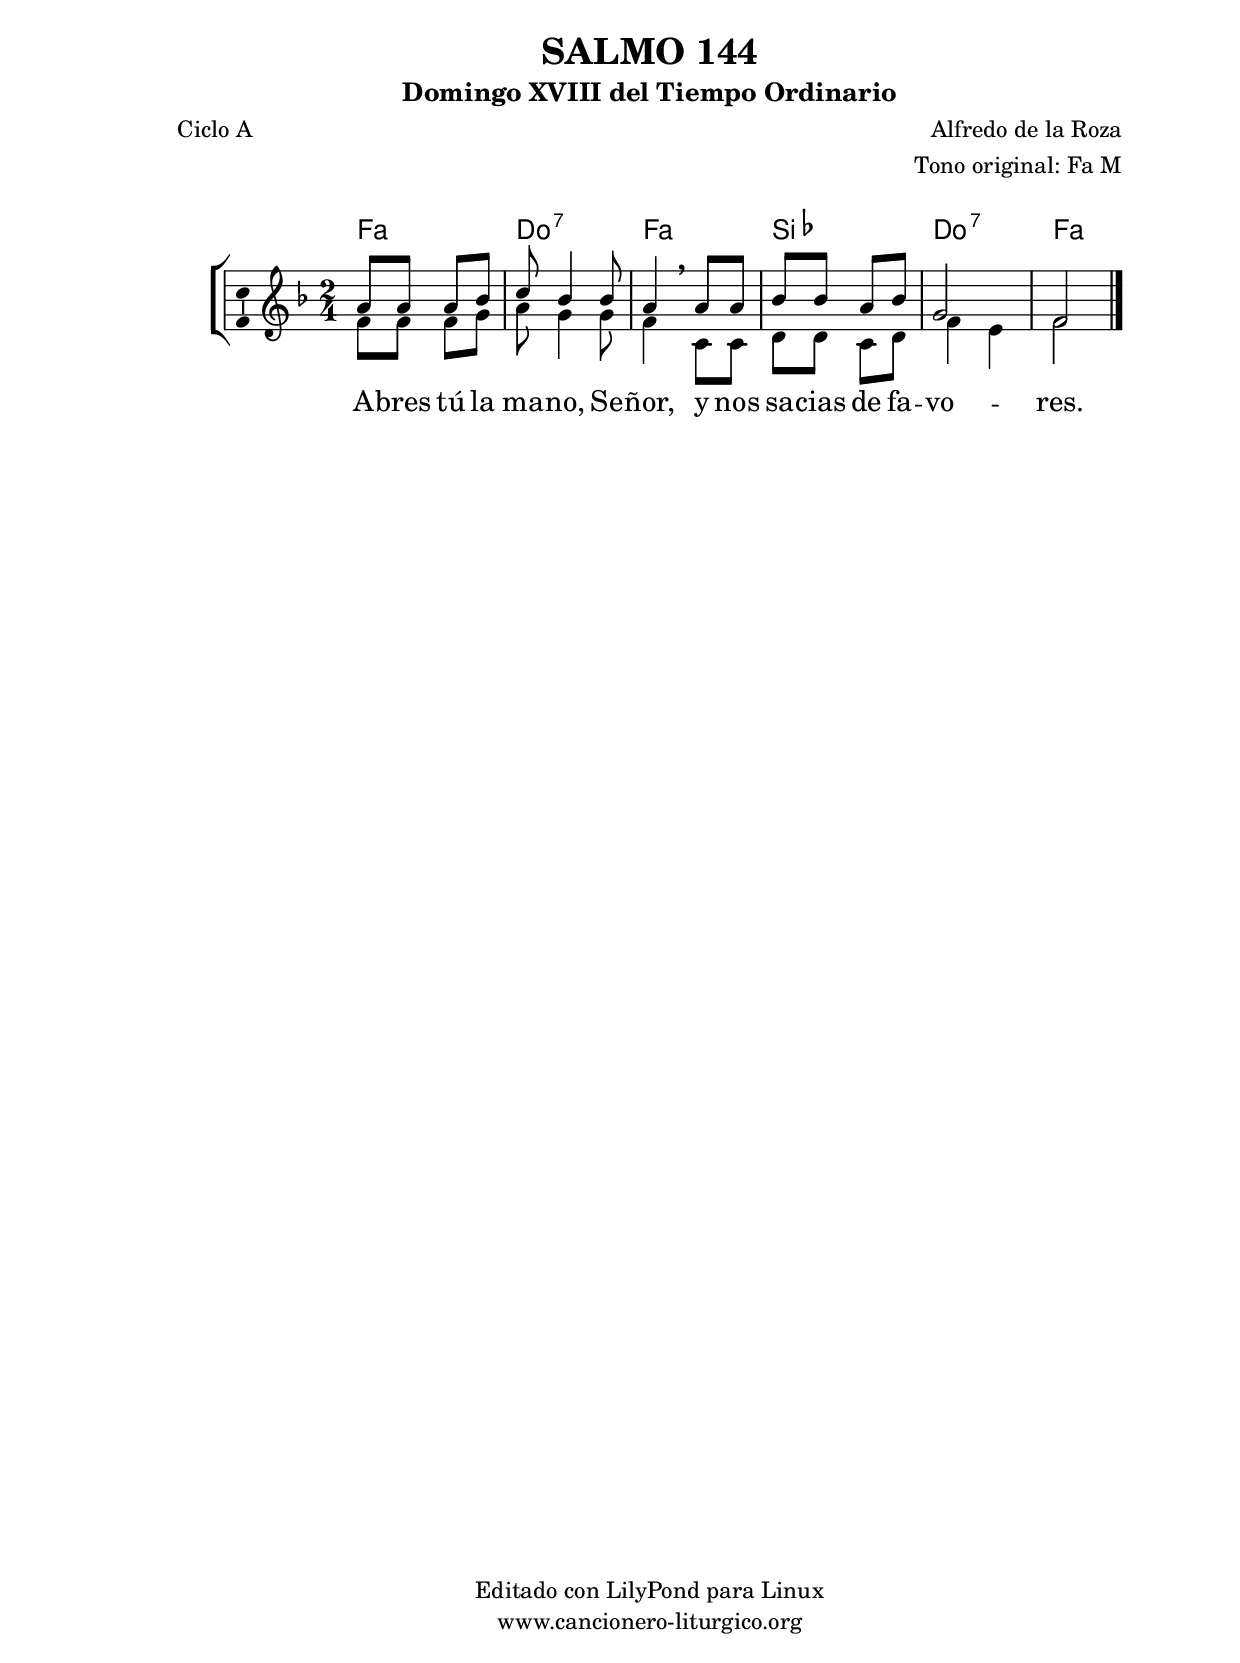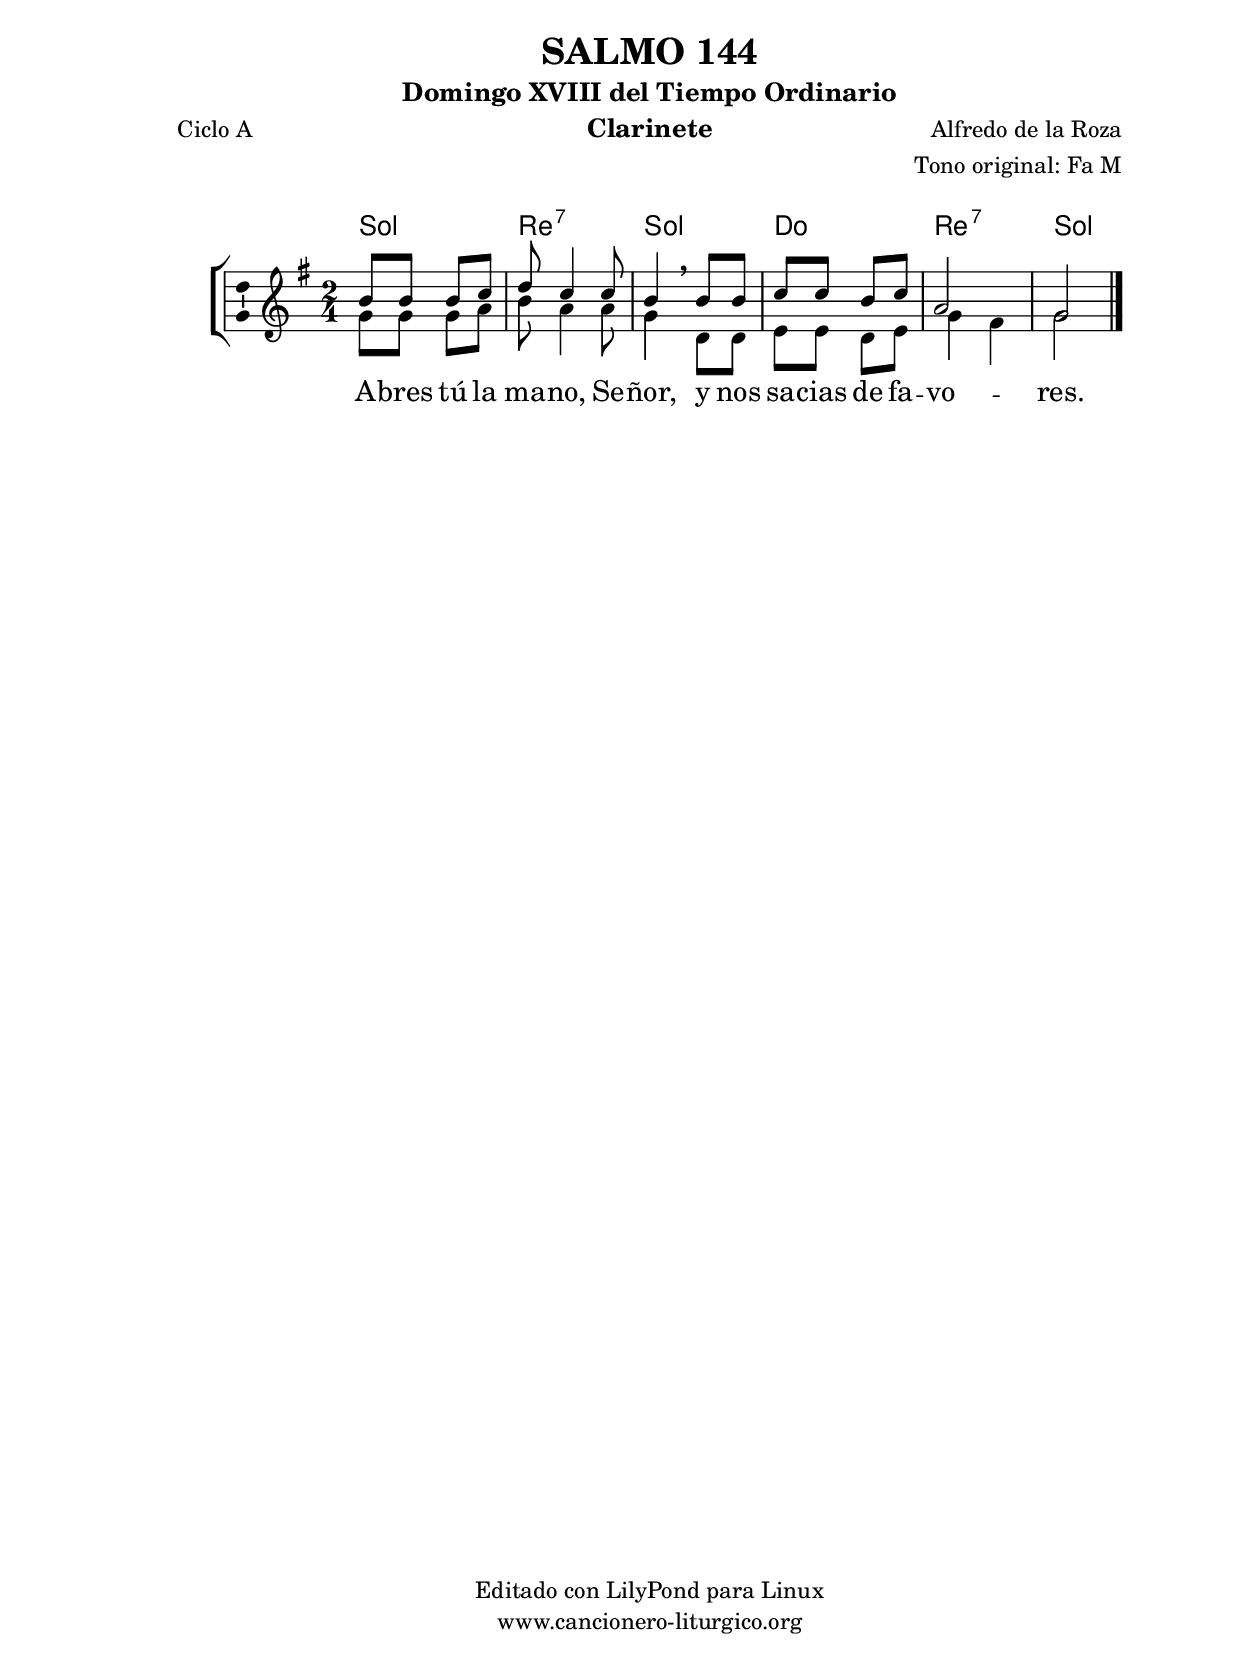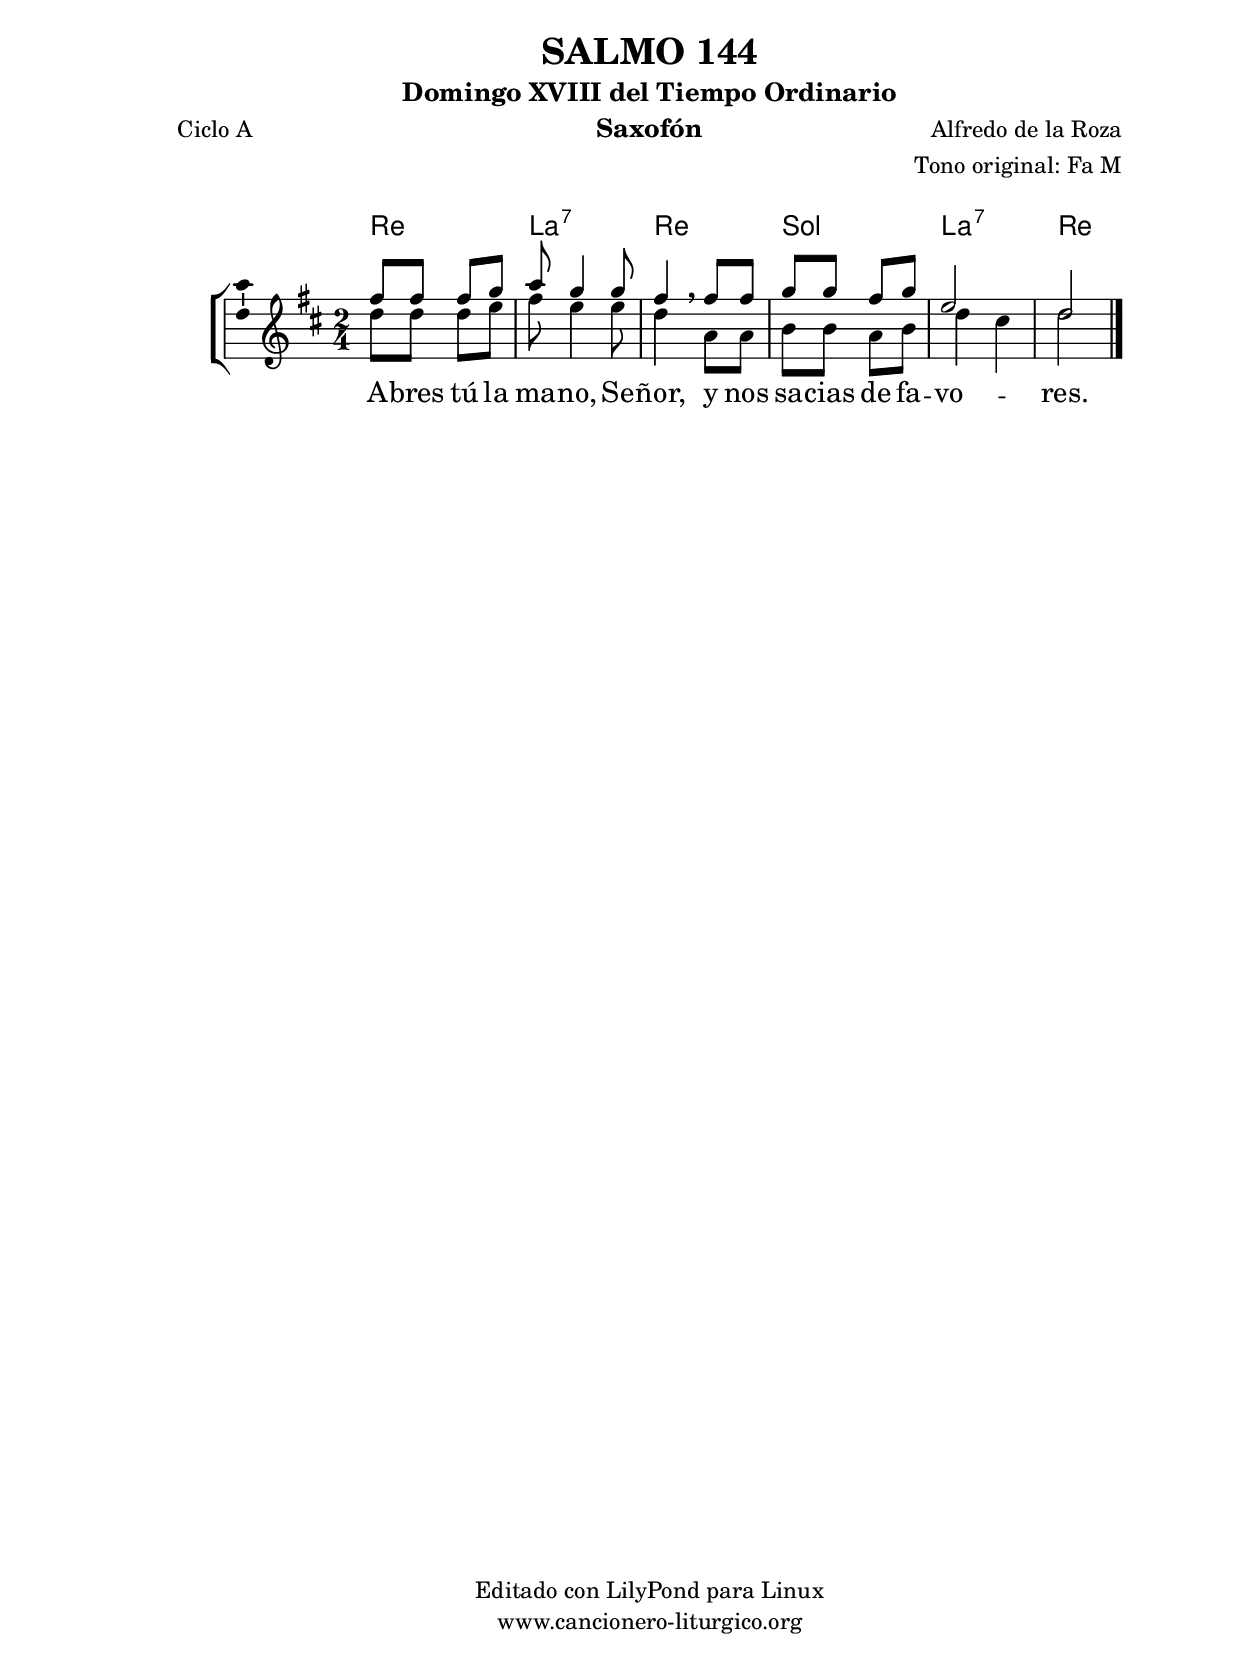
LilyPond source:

%
%para convertir .midi en .wav:
%timidity filename.midi -Ow -o finename.wav
%
%
%Para convertir de .wav a .mp3:
%lame -h -m j filename.wav
%
%
%para escuchar el midi:
%timidity nombrefichero.midi
%


%versión de lilypond para la que se ha escrito esta partitura:
\version "2.16.0"

	%Tamaño papel
	#(set-default-paper-size "a4")
	%Tamaño partitura
	#(set-global-staff-size 20)
	%No responde al pulsar sobre una nota
	#(ly:set-option 'point-and-click #f)

%parámetros del encabezamiento:
\header {
	title = "SALMO 144"
	subtitle = "Domingo XVIII del Tiempo Ordinario"
	composer = "Alfredo de la Roza"
	poet = "Ciclo A"
	meter = ""
	arranger = "Tono original: Fa M"
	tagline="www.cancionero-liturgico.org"
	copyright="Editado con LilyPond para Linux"
	tiempo = "Ordinario"
	usos = "Salmo"
	letra = "Abres tú la mano, Señor, y nos sacias de favores."
	}

%parámetros asociados al papel:
\paper  {
	oddHeaderMarkup = \markup {\fill-line { \on-the-fly #not-first-page \fromproperty #'header:title \on-the-fly #not-first-page \fromproperty #'header:composer }}
	evenHeaderMarkup = \markup {\fill-line { \fromproperty #'header:composer \fromproperty #'header:title }}
	#(set-paper-size "a4")
	print-page-number = ##f
	first-page-number = 1
	print-first-page-number = ##f
%	head-separation = 3.0 \cm
	top-margin = 2.0 \cm
	bottom-margin = 0.5\cm
%%%	bottom-margin = -1.0\cm
	left-margin = 3.0 \cm
	line-width = 16.0 \cm 
	indent = 8\mm
	interscoreline = 2.\mm
	between-system-space = 15\mm
%	para que las partituras no llenen la hoja:
	ragged-bottom = ##t
%	idem para la última hoja:
	ragged-last-bottom = ##f
%	para que las partituras llenen el ancho del papel:
	ragged-last = ##f
	after-title-space = 2.5 \cm
%page-count=1
%system-count=8

	%Flexible Vertical Spacing
%	markup-markup-spacing =
%	#'((basic-distance . 15) (minimum-distance . 15) (padding . 3))
	markup-system-spacing =
	#'((basic-distance . 15) (minimum-distance . 15) (padding . 3))
	system-system-spacing =
	#'((basic-distance . 15) (minimum-distance . 15) (padding . 3))
	score-system-spacing =
	#'((basic-distance . 15) (minimum-distance . 15) (padding . 5))
%	top-system-spacing = % header
%	#'((basic-distance . 8) (minimum-distance . 0) (padding . 3))
%	top-markup-spacing =
%	#'((basic-distance . 20) (minimum-distance . 20) (padding . 3))
	last-bottom-spacing = % footer
	#'((basic-distance . 5) (minimum-distance . 5) (padding . 3))
%	score-markup-spacing =
%	#'((basic-distance . 16) (minimum-distance . 13) (padding . 3))

	}


%parámetros que afectan a toda la partitura:
global =  {
	%clave de sol (G):
	\clef G
	%armadura:
%%%	\transpose c ees
	\key f \major
	\tempo 4=90
	\set Score.tempoHideNote = ##t
	}


acordes = {
	\italianChords
	\chordmode {
%%%	\transpose c ees
{

f2 c:7 f bes c:7 f

	}
	}
}

melodia = 
%%%	\transpose c ees
{
	\relative c''{
	\time 2/4

<<
{
\voiceOne
a8 a a bes
c8 bes4 bes8
a4 \breathe a8 a
bes8 bes a bes
g2
f2
}
\new Voice {
\voiceTwo
f8 f f g
a8 g4 g8
f4 \breathe c8 c
d8 d c d
f4 e
f2
}
>>

\bar "|."
}
}

texto = \lyricmode {
A -- bres tú la ma -- no, Se -- ñor,
y nos sa -- cias de fa -- vo -- res.
	}


acordesStaff = \context ChordNames = acordesStaff <<
	\set chordChanges = ##t
	\acordes
	>>


vozStaff = \context Voice = vozStaff
\with {\consists "Ambitus_engraver"}
<<
%	\set Staff.instrumentName = ""
%	\set Staff.shortInstrumentName = ""
%	\set Staff.midiInstrument = #"clarinet"
%	\set Staff.midiInstrument = #"cello"
%	\set Staff.midiInstrument = #"flute"
	\set Staff.midiInstrument = #"electric guitar (jazz)"
%	\set Staff.midiInstrument = #"english horn"
%	\set Staff.midiInstrument = #"violin"
%	\set Staff.midiInstrument = #"glockenspiel"
	\set Staff.midiMinimumVolume = #0.7
	\set Staff.midiMaximumVolume = #0.9
	\global
	\melodia
	>>


textoStaff = \context Lyrics = textoStaff <<
	\lyricsto vozStaff \texto
	>>

\book {
	\score {
		\context ChoirStaff {
			\override StaffGroup.SystemStartBracket #'collapse-height = #1
			\override Score.SystemStartBar #'collapse-height = #1
			<<
			\acordesStaff
			\vozStaff
			\textoStaff
			>>
			}
		\layout {
	    		\context {
				\Lyrics
				\override LyricText #'font-size = #2
				}
	   		 \context {
				\Score
				%fontSize = #3
				\override StaffSymbol #'staff-space = #(magstep +3)
				%\override Beam #'thickness = #0.55
				%\override SpacingSpanner #'spacing-increment = #1.0
				%\override Slur #'height-limit = #1.5
				}
			}
		}
	\score {
		\unfoldRepeats
		\context ChoirStaff {
			<<
			\acordesStaff
			\vozStaff
			>>
			}
		\midi {
	  		\context {
	  			\Score
				tempoWholesPerMinute = #(ly:make-moment 70 4)
				}
			}
		}
	}

%Partitura para clarinete
#(define output-suffix "C")
\book {
	\header{
		instrument = "Clarinete"
		}
	\score {
		\context ChoirStaff {
			\override StaffGroup.SystemStartBracket #'collapse-height = #1
			\override Score.SystemStartBar #'collapse-height = #1
\transpose c d
			<<
			\acordesStaff
			\vozStaff
			\textoStaff
			>>
			}
		\layout {
	    		\context {
				\Lyrics
				\override LyricText #'font-size = #2
				}
	   		 \context {
				\Score
				%fontSize = #3
				\override StaffSymbol #'staff-space = #(magstep +3)
				%\override Beam #'thickness = #0.55
				%\override SpacingSpanner #'spacing-increment = #1.0
				%\override Slur #'height-limit = #1.5
				}
			}
		}
	}

%Partitura para saxofón
#(define output-suffix "S")
\book {
	\header{
		instrument = "Saxofón"
		}
	\score {
		\context ChoirStaff {
			\override StaffGroup.SystemStartBracket #'collapse-height = #1
			\override Score.SystemStartBar #'collapse-height = #1
\transpose c a
			<<
			\acordesStaff
			\vozStaff
			\textoStaff
			>>
			}
		\layout {
	    		\context {
				\Lyrics
				\override LyricText #'font-size = #2
				}
	   		 \context {
				\Score
				%fontSize = #3
				\override StaffSymbol #'staff-space = #(magstep +3)
				%\override Beam #'thickness = #0.55
				%\override SpacingSpanner #'spacing-increment = #1.0
				%\override Slur #'height-limit = #1.5
				}
			}
		}
	}

